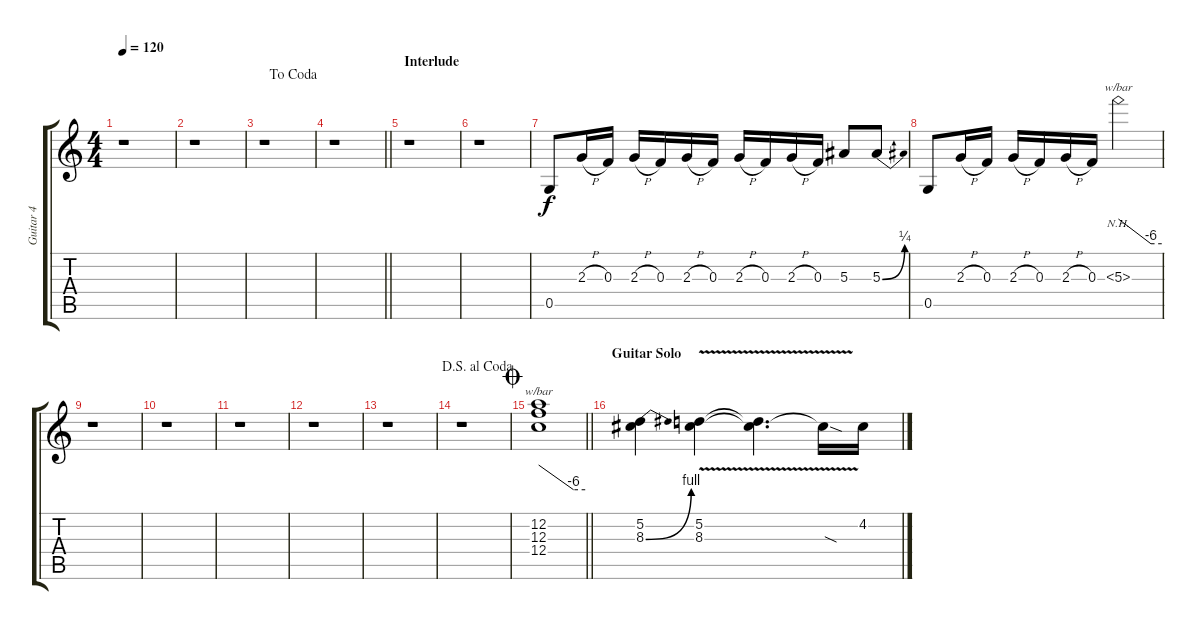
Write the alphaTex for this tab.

\track ("Guitar 4" "Guitar 4") {instrument distortionguitar}
\staff {score tabs}
\tuning (D4 A3 F3 C3 G2 D2) {hide}
\ts (4 4)
\tempo 120
\clef g2
\ks c
r.1{dy f} |
r.1 |
\jump dacoda
r.1 |
\barLineRight lightlight
r.1 |
\section ("" "Interlude")
r.1 |
r.1 |
0.5.8 2.3{h}.16 0.3.16 2.3{h}.16 0.3.16 2.3{h}.16 0.3.16 2.3{h}.16 0.3.16 2.3{h}.16 0.3.16 5.3.8 5.3{be (bend 0 0 60 1)}.8 |
0.5.8 2.3{h}.16 0.3.16 2.3{h}.16 0.3.16 2.3{h}.16 0.3.16 5.3{nh}.2{tbe (custom default 0 0 45 -24 60 -24)} |
r.1 |
r.1 |
r.1 |
r.1 |
r.1 |
\jump dalsegnoalcoda
r.1 |
\jump coda
\barLineRight lightlight
(12.2 12.3 12.4).1{tbe (custom default 0 0 45 -24 60 -24)} |
\section ("" "Guitar Solo")
(5.2 8.3{be (bend 0 0 60 4)}).4 (5.2{v} 8.3{v}).4 (5.2{v t} 8.3{v t}).4{d} 8.3{sod t}.16 4.2{sl}.16
